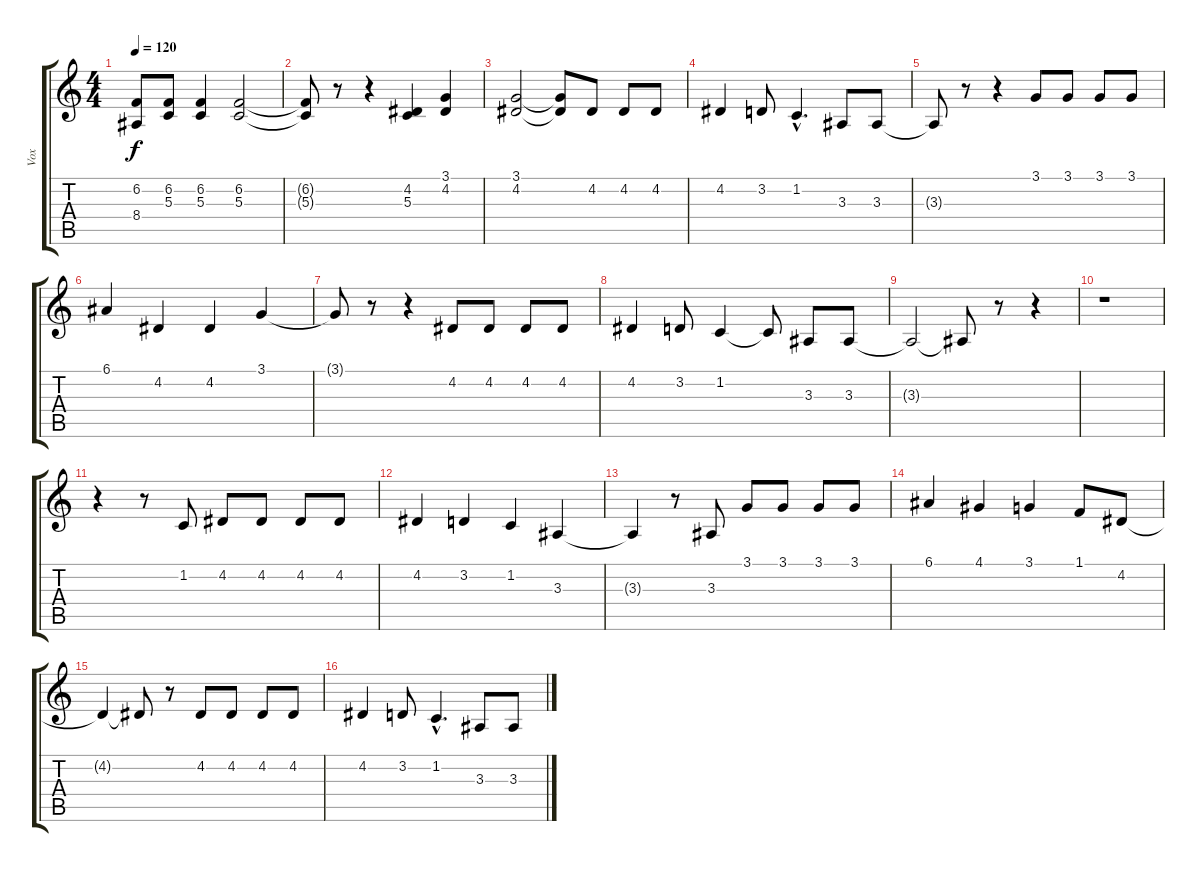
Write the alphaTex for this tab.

\track ("Vox" "Vox") {instrument bassoon}
\staff {score tabs}
\tuning (E4 B3 G3 D3 A2 E2) {hide}
\ts (4 4)
\tempo 120
\clef g2
\ks c
(6.2 8.4).8{dy f} (6.2 5.3).8 (6.2 5.3).4 (6.2 5.3).2 |
(6.2{t} 5.3{t}).8 r.8 r.4 (4.2 5.3).4 (3.1 4.2).4 |
(3.1 4.2).2 (3.1{t} 4.2{t}).8 4.2.8 4.2.8 4.2.8 |
4.2.4 3.2.8 1.2{hac}.4{d} 3.3.8 3.3.8 |
3.3{t}.8 r.8 r.4 3.1.8 3.1.8 3.1.8 3.1.8 |
6.1.4 4.2.4 4.2.4 3.1.4 |
3.1{t}.8 r.8 r.4 4.2.8 4.2.8 4.2.8 4.2.8 |
4.2.4 3.2.8 1.2.4 1.2{t}.8 3.3.8 3.3.8 |
3.3{t}.2 3.3{t}.8 r.8 r.4 |
r.1 |
r.4 r.8 1.2.8 4.2.8 4.2.8 4.2.8 4.2.8 |
4.2.4 3.2.4 1.2.4 3.3.4 |
3.3{t}.4 r.8 3.3.8 3.1.8 3.1.8 3.1.8 3.1.8 |
6.1.4 4.1.4 3.1.4 1.1.8 4.2.8 |
4.2{t}.4 4.2{t}.8 r.8 4.2.8 4.2.8 4.2.8 4.2.8 |
4.2.4 3.2.8 1.2{hac}.4{d} 3.3.8 3.3.8
